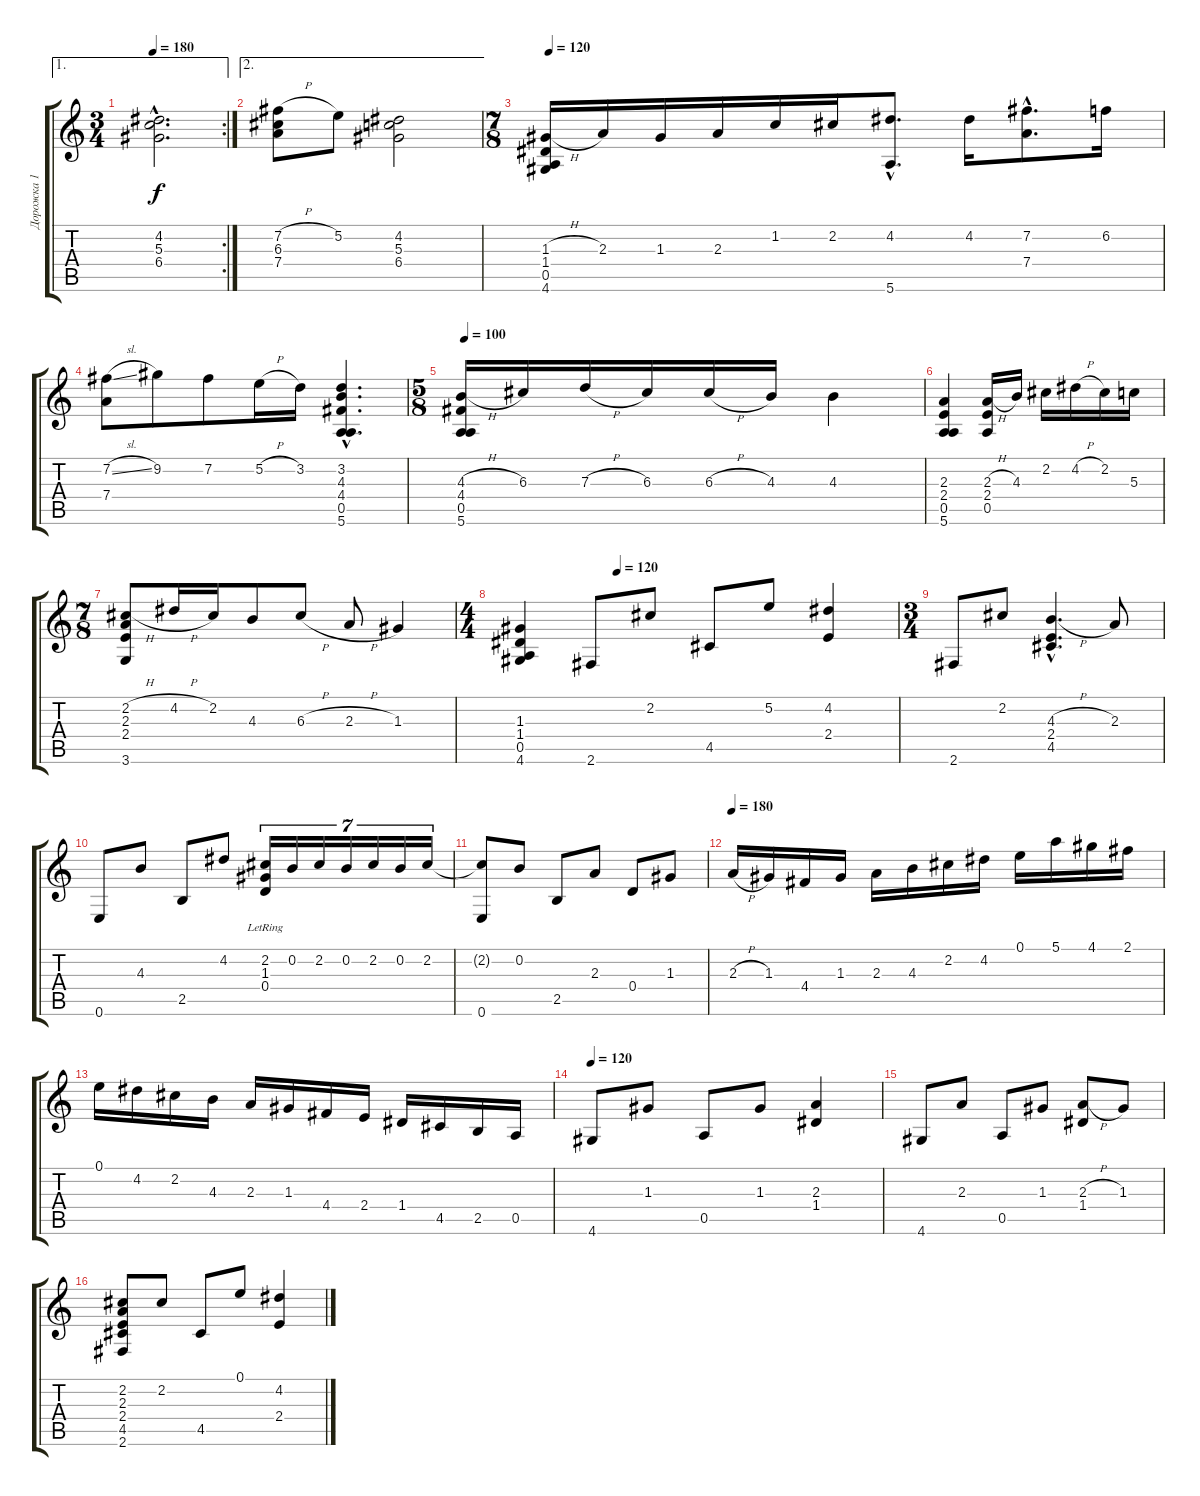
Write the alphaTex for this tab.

\track ("Дорожка 1" "Дорожка 1") {instrument acousticguitarnylon}
\staff {score tabs}
\tuning (E4 B3 G3 D3 A2 E2) {hide}
\ae 1
\rc 2
\ts (3 4)
\tempo 180
\clef g2
\ks c
(4.2{hac t} 5.3{hac t} 6.4{hac t}).2{d dy f} |
\ae 2
(7.2{h} 6.3 7.4).8 5.2.8 (4.2 5.3 6.4).2 |
\ts (7 8)
\tempo 120
(1.3{h} 1.4 0.5 4.6).16 2.3.16 1.3.16 2.3.16 1.2.16 2.2.16 (4.2{hac} 5.6{hac}).8{d} 4.2.16 (7.2{hac} 7.4{hac}).8{d} 6.2.16 |
(7.2{sl} 7.4).8 9.2.8 7.2.8 5.2{h}.16 3.2.16 (3.2{hac} 4.3{hac} 4.4{hac} 0.5{hac} 5.6{hac}).4{d} |
\ts (5 8)
\tempo 100
(4.3{h} 4.4 0.5 5.6).16 6.3.16 7.3{h}.16 6.3.16 6.3{h}.16 4.3.16 4.3.4 |
(2.3 2.4 0.5 5.6).4 (2.3{h} 2.4 0.5).16 4.3.16 2.2.16 4.2{h}.16 2.2.16 5.3.16 |
\ts (7 8)
(2.2{h} 2.3 2.4 3.6).8 4.2{h}.16 2.2.16 4.3.8 6.3{h}.8 2.3{h}.8 1.3.4 |
\ts (4 4)
\tempo (120 0.25)
(1.3 1.4 0.5 4.6).4 2.6.8 2.2.8 4.5.8 5.2.8 (4.2 2.4).4 |
\ts (3 4)
2.6.8 2.2.8 (4.3{h hac} 2.4{hac} 4.5{hac}).4{d} 2.3.8 |
0.6.8 4.3.8 2.5.8 4.2.8 (2.2 1.3{lr} 0.4{lr}).16{tu (7 4)} 0.2.16{tu (7 4)} 2.2.16{tu (7 4)} 0.2.16{tu (7 4)} 2.2.16{tu (7 4)} 0.2.16{tu (7 4)} 2.2.16{tu (7 4)} |
(2.2{t} 0.6).8 0.2.8 2.5.8 2.3.8 0.4.8 1.3.8 |
\tempo 180
2.3{h}.16 1.3.16 4.4.16 1.3.16 2.3.16 4.3.16 2.2.16 4.2.16 0.1.16 5.1.16 4.1.16 2.1.16 |
0.1.16 4.2.16 2.2.16 4.3.16 2.3.16 1.3.16 4.4.16 2.4.16 1.4.16 4.5.16 2.5.16 0.5.16 |
\tempo 120
4.6.8 1.3.8 0.5.8 1.3.8 (2.3 1.4).4 |
4.6.8 2.3.8 0.5.8 1.3.8 (2.3{h} 1.4).8 1.3.8 |
(2.2 2.3 2.4 4.5 2.6).8 2.2.8 4.5.8 0.1.8 (4.2 2.4).4
